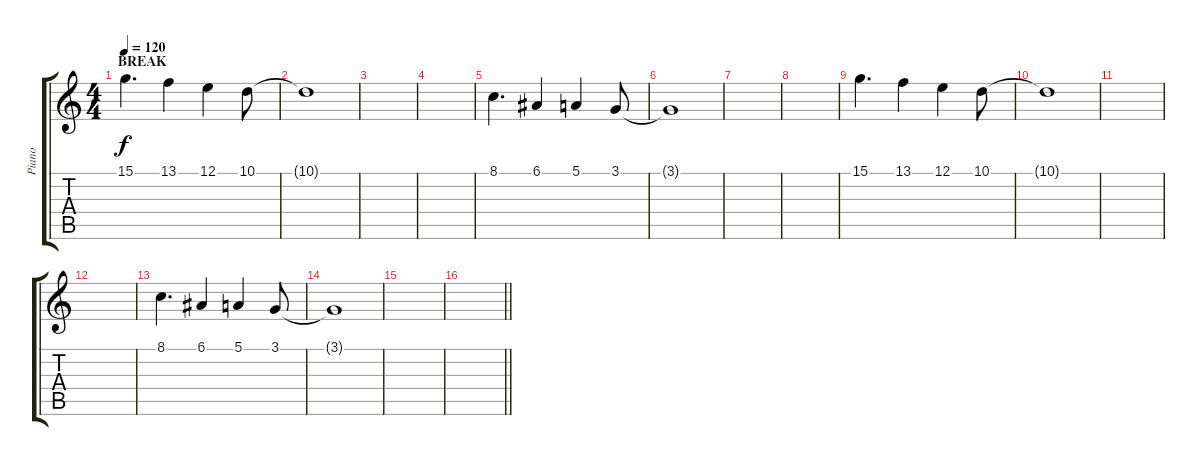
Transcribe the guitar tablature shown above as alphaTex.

\track ("Piano" "Piano") {instrument brightacousticpiano}
\staff {score tabs}
\tuning (E4 B3 G3 D3 A2 E2) {hide}
\ts (4 4)
\section ("" "BREAK")
\tempo 120
\clef g2
\ks c
15.1.4{d dy f} 13.1.4 12.1.4 10.1.8 |
10.1{t}.1 |
|
|
8.1.4{d} 6.1.4 5.1.4 3.1.8 |
3.1{t}.1 |
|
|
15.1.4{d} 13.1.4 12.1.4 10.1.8 |
10.1{t}.1 |
|
|
8.1.4{d} 6.1.4 5.1.4 3.1.8 |
3.1{t}.1 |
|
\barLineRight lightlight
